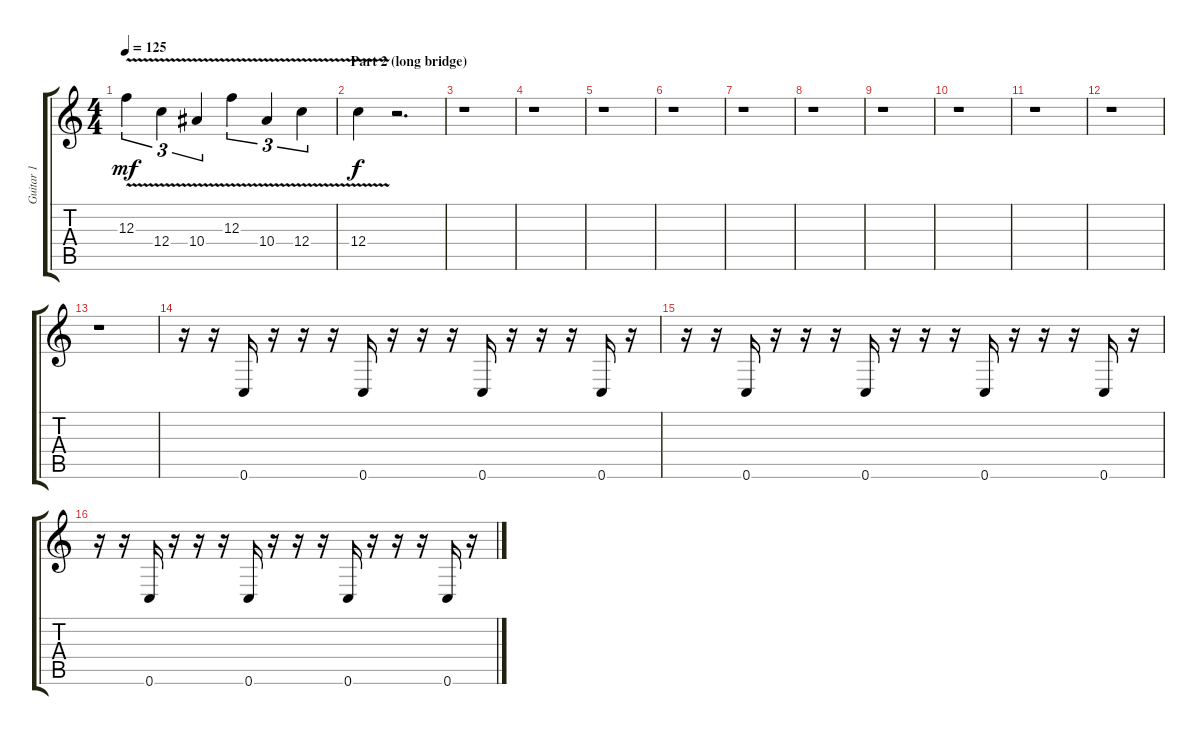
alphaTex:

\track ("Guitar 1" "Guitar 1") {instrument distortionguitar}
\staff {score tabs}
\tuning (D4 A3 F3 C3 G2 C2) {hide}
\ts (4 4)
\tempo 125
\clef g2
\ks c
12.3{v}.4{tu (3 2) dy mf} 12.4{v}.4{tu (3 2)} 10.4{v}.4{tu (3 2)} 12.3{v}.4{tu (3 2)} 10.4{v}.4{tu (3 2)} 12.4{v}.4{tu (3 2)} |
\section ("" "Part 2 (long bridge)")
12.4{v}.4{dy f} r.2{d} |
r.1 |
r.1 |
r.1 |
r.1 |
r.1 |
r.1 |
r.1 |
r.1 |
r.1 |
r.1 |
r.1 |
\section ("" "")
r.16{instrument electricguitarclean} r.16 0.6.16 r.16 r.16 r.16 0.6.16 r.16 r.16 r.16 0.6.16 r.16 r.16 r.16 0.6.16 r.16 |
r.16 r.16 0.6.16 r.16 r.16 r.16 0.6.16 r.16 r.16 r.16 0.6.16 r.16 r.16 r.16 0.6.16 r.16 |
r.16 r.16 0.6.16 r.16 r.16 r.16 0.6.16 r.16 r.16 r.16 0.6.16 r.16 r.16 r.16 0.6.16 r.16
